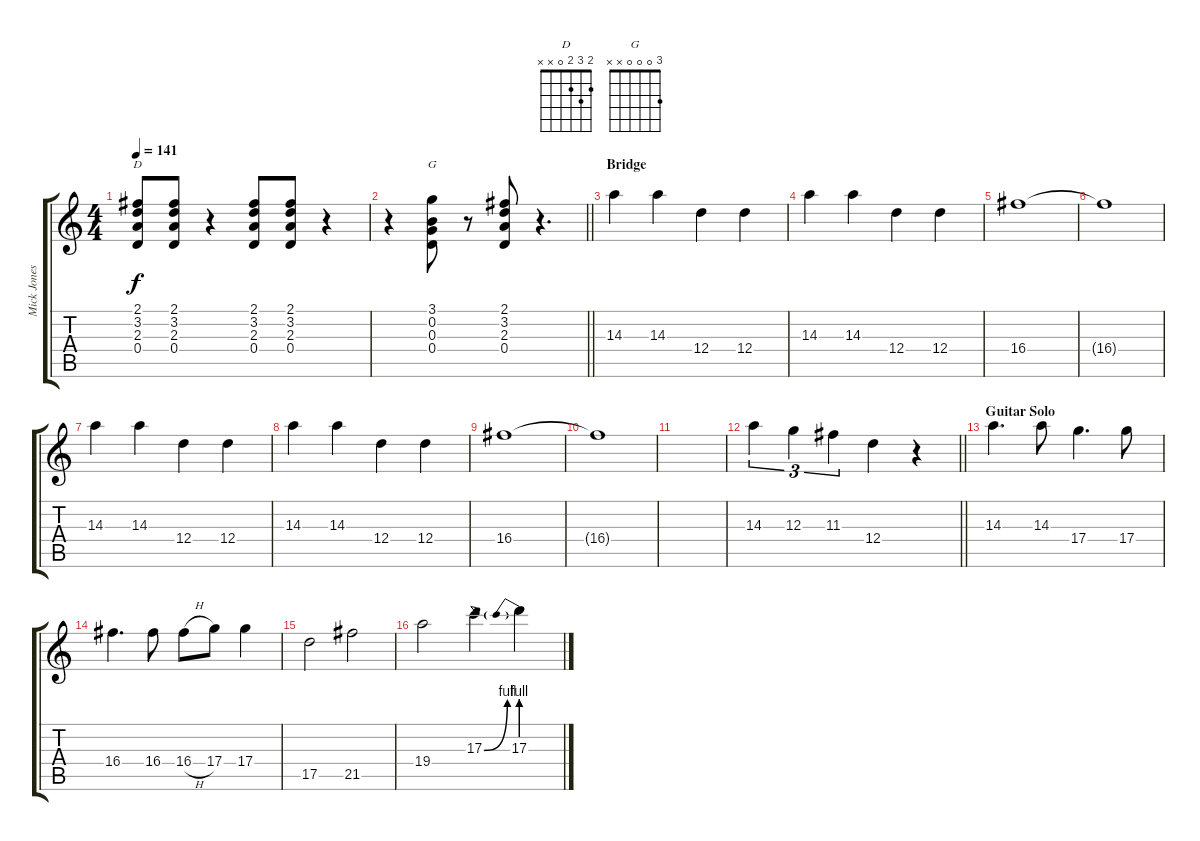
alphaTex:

\track ("Mick Jones - Lead Guitar" "Mick Jones") {instrument overdrivenguitar}
\staff {score tabs}
\tuning (E4 B3 G3 D3 A2 E2) {hide}
\chord ("D" 2 3 2 0 x x)
\chord ("G" 3 0 0 0 x x)
\ts (4 4)
\tempo 141
\clef g2
\ks c
(2.1 3.2 2.3 0.4).8{ch "D" dy f} (2.1 3.2 2.3 0.4).8 r.4 (2.1 3.2 2.3 0.4).8 (2.1 3.2 2.3 0.4).8 r.4 |
\barLineRight lightlight
r.4 (3.1 0.2 0.3 0.4).8{ch "G"} r.8 (2.1 3.2 2.3 0.4).8 r.4{d} |
\section ("" "Bridge")
14.3.4 14.3.4 12.4.4 12.4.4 |
14.3.4 14.3.4 12.4.4 12.4.4 |
16.4.1 |
16.4{t}.1 |
14.3.4 14.3.4 12.4.4 12.4.4 |
14.3.4 14.3.4 12.4.4 12.4.4 |
16.4.1 |
16.4{t}.1 |
|
\barLineRight lightlight
14.3.4{tu (3 2)} 12.3.4{tu (3 2)} 11.3.4{tu (3 2)} 12.4.4 r.4 |
\section ("" "Guitar Solo")
14.3.4{d} 14.3.8 17.4.4{d} 17.4.8 |
16.4.4{d} 16.4.8 16.4{h}.8 17.4.8 17.4.4 |
17.5.2 21.5.2 |
19.4.2 17.3{be (bend 0 0 60 4)}.4 17.3{be (prebend 0 4 60 4)}.4
